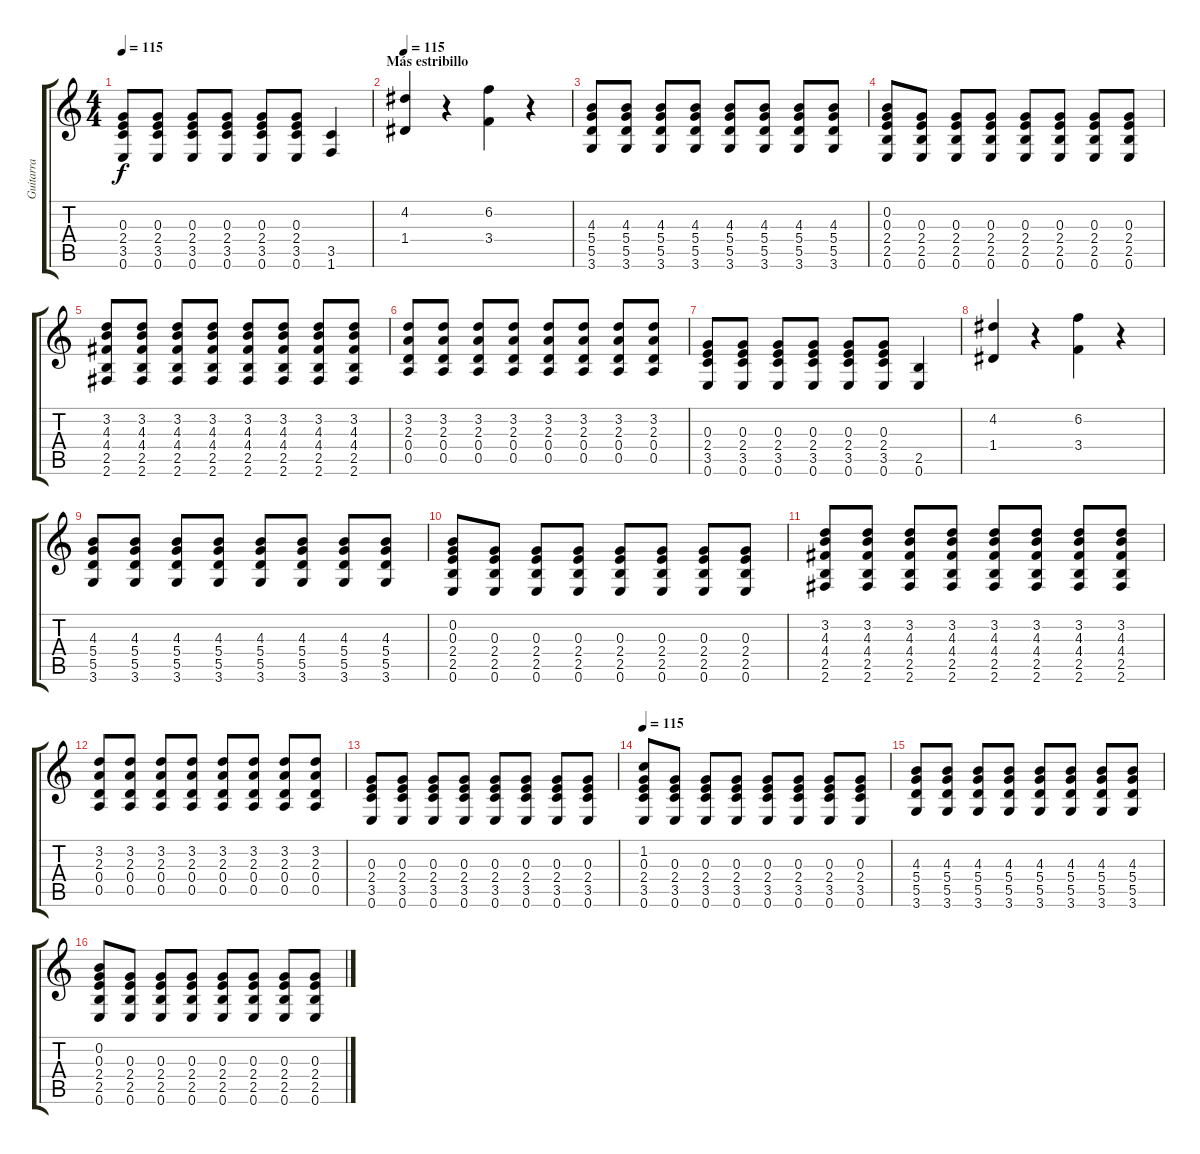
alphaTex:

\track ("Guitarra" "Guitarra") {instrument overdrivenguitar}
\staff {score tabs}
\tuning (E4 B3 G3 D3 A2 E2) {hide}
\ts (4 4)
\tempo 115
\clef g2
\ks c
(0.3 2.4 3.5 0.6).8{dy f} (0.3 2.4 3.5 0.6).8 (0.3 2.4 3.5 0.6).8 (0.3 2.4 3.5 0.6).8 (0.3 2.4 3.5 0.6).8 (0.3 2.4 3.5 0.6).8 (3.5 1.6).4 |
\section ("" "Más estribillo")
\tempo 115
(4.2 1.4).4{volume 12} r.4 (6.2 3.4).4{volume 12} r.4 |
(4.3 5.4 5.5 3.6).8 (4.3 5.4 5.5 3.6).8 (4.3 5.4 5.5 3.6).8 (4.3 5.4 5.5 3.6).8 (4.3 5.4 5.5 3.6).8 (4.3 5.4 5.5 3.6).8 (4.3 5.4 5.5 3.6).8 (4.3 5.4 5.5 3.6).8 |
(0.2 0.3 2.4 2.5 0.6).8 (0.3 2.4 2.5 0.6).8 (0.3 2.4 2.5 0.6).8 (0.3 2.4 2.5 0.6).8 (0.3 2.4 2.5 0.6).8 (0.3 2.4 2.5 0.6).8 (0.3 2.4 2.5 0.6).8 (0.3 2.4 2.5 0.6).8 |
(3.2 4.3 4.4 2.5 2.6).8 (3.2 4.3 4.4 2.5 2.6).8 (3.2 4.3 4.4 2.5 2.6).8 (3.2 4.3 4.4 2.5 2.6).8 (3.2 4.3 4.4 2.5 2.6).8 (3.2 4.3 4.4 2.5 2.6).8 (3.2 4.3 4.4 2.5 2.6).8 (3.2 4.3 4.4 2.5 2.6).8 |
(3.2 2.3 0.4 0.5).8 (3.2 2.3 0.4 0.5).8 (3.2 2.3 0.4 0.5).8 (3.2 2.3 0.4 0.5).8 (3.2 2.3 0.4 0.5).8 (3.2 2.3 0.4 0.5).8 (3.2 2.3 0.4 0.5).8 (3.2 2.3 0.4 0.5).8 |
(0.3 2.4 3.5 0.6).8 (0.3 2.4 3.5 0.6).8 (0.3 2.4 3.5 0.6).8 (0.3 2.4 3.5 0.6).8 (0.3 2.4 3.5 0.6).8 (0.3 2.4 3.5 0.6).8 (2.5 0.6).4 |
(4.2 1.4).4{volume 12} r.4 (6.2 3.4).4{volume 12} r.4 |
(4.3 5.4 5.5 3.6).8 (4.3 5.4 5.5 3.6).8 (4.3 5.4 5.5 3.6).8 (4.3 5.4 5.5 3.6).8 (4.3 5.4 5.5 3.6).8 (4.3 5.4 5.5 3.6).8 (4.3 5.4 5.5 3.6).8 (4.3 5.4 5.5 3.6).8 |
(0.2 0.3 2.4 2.5 0.6).8 (0.3 2.4 2.5 0.6).8 (0.3 2.4 2.5 0.6).8 (0.3 2.4 2.5 0.6).8 (0.3 2.4 2.5 0.6).8 (0.3 2.4 2.5 0.6).8 (0.3 2.4 2.5 0.6).8 (0.3 2.4 2.5 0.6).8 |
(3.2 4.3 4.4 2.5 2.6).8 (3.2 4.3 4.4 2.5 2.6).8 (3.2 4.3 4.4 2.5 2.6).8 (3.2 4.3 4.4 2.5 2.6).8 (3.2 4.3 4.4 2.5 2.6).8 (3.2 4.3 4.4 2.5 2.6).8 (3.2 4.3 4.4 2.5 2.6).8 (3.2 4.3 4.4 2.5 2.6).8 |
(3.2 2.3 0.4 0.5).8 (3.2 2.3 0.4 0.5).8 (3.2 2.3 0.4 0.5).8 (3.2 2.3 0.4 0.5).8 (3.2 2.3 0.4 0.5).8 (3.2 2.3 0.4 0.5).8 (3.2 2.3 0.4 0.5).8 (3.2 2.3 0.4 0.5).8 |
(0.3 2.4 3.5 0.6).8 (0.3 2.4 3.5 0.6).8 (0.3 2.4 3.5 0.6).8 (0.3 2.4 3.5 0.6).8 (0.3 2.4 3.5 0.6).8 (0.3 2.4 3.5 0.6).8 (0.3 2.4 3.5 0.6).8 (0.3 2.4 3.5 0.6).8 |
\tempo 115
(1.2 0.3 2.4 3.5 0.6).8 (0.3 2.4 3.5 0.6).8 (0.3 2.4 3.5 0.6).8 (0.3 2.4 3.5 0.6).8 (0.3 2.4 3.5 0.6).8 (0.3 2.4 3.5 0.6).8 (0.3 2.4 3.5 0.6).8 (0.3 2.4 3.5 0.6).8 |
(4.3 5.4 5.5 3.6).8 (4.3 5.4 5.5 3.6).8 (4.3 5.4 5.5 3.6).8 (4.3 5.4 5.5 3.6).8 (4.3 5.4 5.5 3.6).8 (4.3 5.4 5.5 3.6).8 (4.3 5.4 5.5 3.6).8 (4.3 5.4 5.5 3.6).8 |
(0.2 0.3 2.4 2.5 0.6).8 (0.3 2.4 2.5 0.6).8 (0.3 2.4 2.5 0.6).8 (0.3 2.4 2.5 0.6).8 (0.3 2.4 2.5 0.6).8 (0.3 2.4 2.5 0.6).8 (0.3 2.4 2.5 0.6).8 (0.3 2.4 2.5 0.6).8
